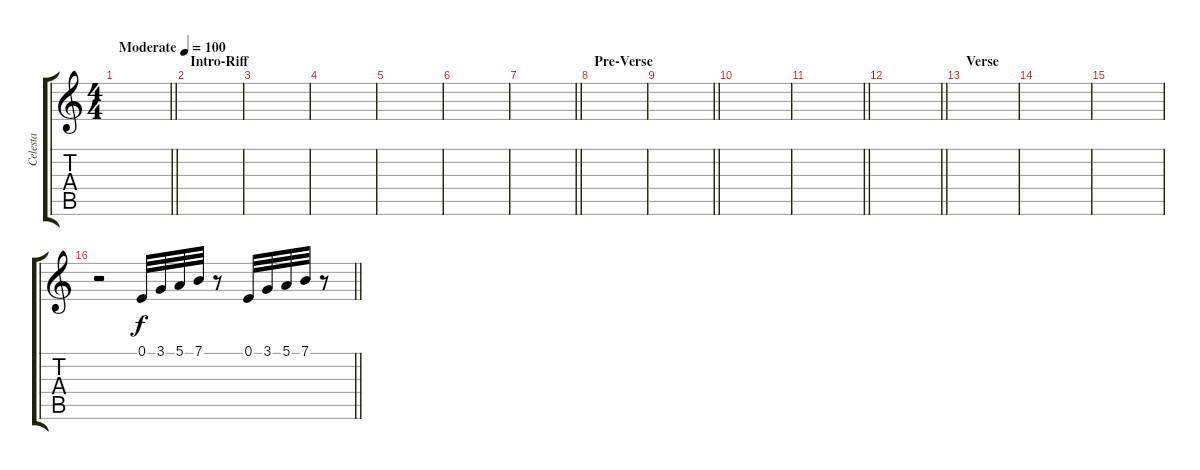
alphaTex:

\track ("Celesta" "Celesta") {instrument celesta}
\staff {score tabs}
\tuning (E4 B3 G3 D3 A2 E2) {hide}
\ts (4 4)
\tempo (100 "Moderate")
\clef g2
\barLineRight lightlight
\ks c
|
\section ("" "Intro-Riff")
|
|
|
|
|
\barLineRight lightlight
|
\section ("" "Pre-Verse")
|
\barLineRight lightlight
|
|
\barLineRight lightlight
|
\barLineRight lightlight
|
\section ("" "Verse")
|
|
|
\barLineRight lightlight
r.2 0.1.32 3.1.32 5.1.32 7.1.32 r.8 0.1.32 3.1.32 5.1.32 7.1.32 r.8
